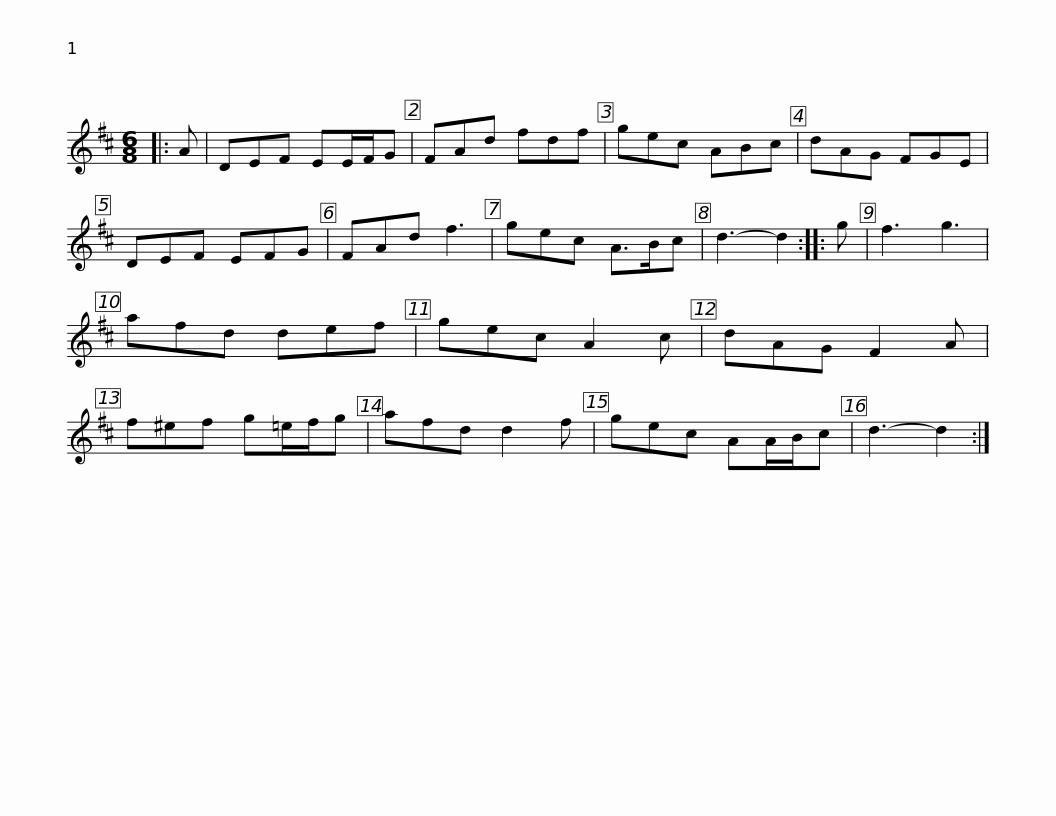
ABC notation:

X:1
L:1/8
M:6/8
I:linebreak $
K:D
V:1 treble
V:1
|: A | DEF EE/F/G | FAd fdf | gec ABc | dAG FGE | %5
 DEF EFG | FAd f3 | gec A>Bc |$ d3- d2 :: g | %10
 f3 g3 | afd def | gec A2 c | dAG F2 A | f^ef g=e/f/g | %15
 afd d2 f |$ gec AA/B/c | d3- d2 :| %18
